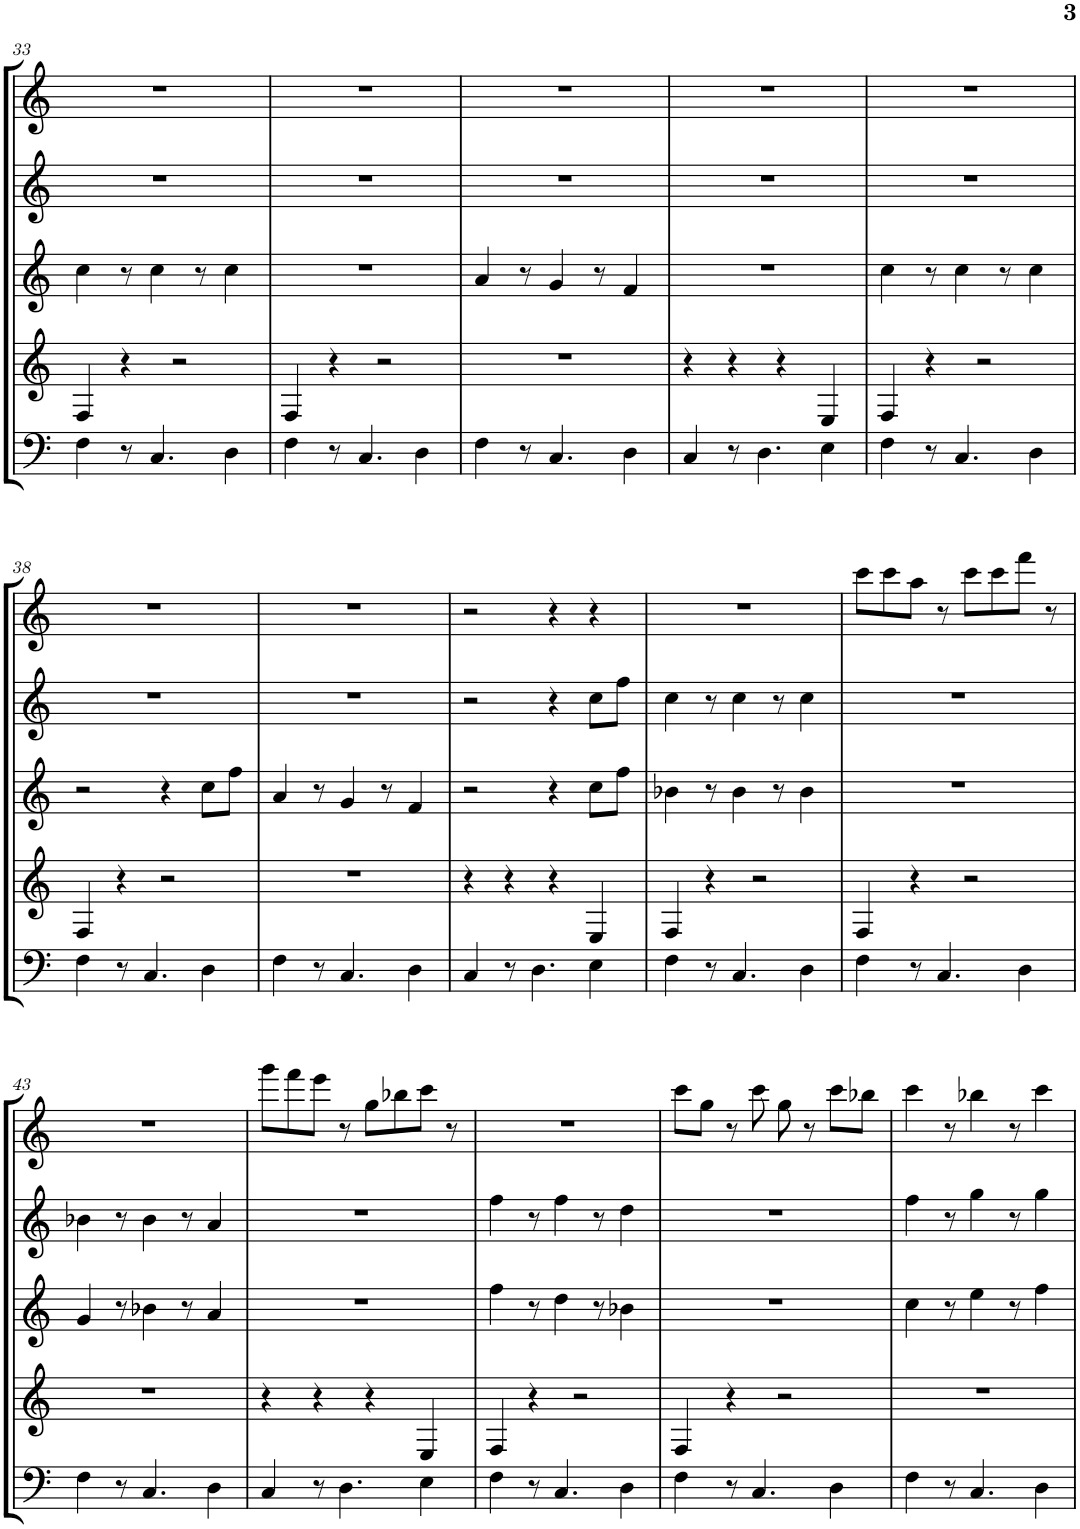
**kern	**kern	**kern	**kern	**kern
*part5	*part4	*part3	*part2	*part1
*staff5	*staff4	*staff3	*staff2	*staff1
*I"Bassoon	*I"Horn in F	*I"Bb Clarinet	*I"Oboe	*I"Flute
*I'Bsn	*I'Hn	*I'Cl	*I'Ob	*I'Fl
!!LO:PB:g=z
*clefF4	*clefG2	*clefG2	*clefG2	*clefG2
*	*ITrd4c7	*ITrd1c2	*	*
*k[]	*k[]	*k[]	*k[]	*k[]
*M2/2	*M2/2	*M2/2	*M2/2	*M2/2
*met(c|)	*met(c|)	*met(c|)	*met(c|)	*met(c|)
=33	=33	=33	=33	=33
4F\	4F/	4cc\	1r	1r
8r	4r	8r	.	.
4.C/	.	4cc\	.	.
.	2r	.	.	.
.	.	8r	.	.
4D\	.	4cc\	.	.
=34	=34	=34	=34	=34
4F\	4F/	1r	1r	1r
8r	4r	.	.	.
4.C/	.	.	.	.
.	2r	.	.	.
4D\	.	.	.	.
=35	=35	=35	=35	=35
4F\	1r	4a/	1r	1r
8r	.	8r	.	.
4.C/	.	4g/	.	.
.	.	8r	.	.
4D\	.	4f/	.	.
=36	=36	=36	=36	=36
4C/	4r	1r	1r	1r
8r	4r	.	.	.
4.D\	.	.	.	.
.	4r	.	.	.
4E\	4E/	.	.	.
=37	=37	=37	=37	=37
4F\	4F/	4cc\	1r	1r
8r	4r	8r	.	.
4.C/	.	4cc\	.	.
.	2r	.	.	.
.	.	8r	.	.
4D\	.	4cc\	.	.
!!LO:LB:g=z
=38	=38	=38	=38	=38
4F\	4F/	2r	1r	1r
8r	4r	.	.	.
4.C/	.	.	.	.
.	2r	4r	.	.
4D\	.	8cc\L	.	.
.	.	8ff\J	.	.
=39	=39	=39	=39	=39
4F\	1r	4a/	1r	1r
8r	.	8r	.	.
4.C/	.	4g/	.	.
.	.	8r	.	.
4D\	.	4f/	.	.
=40	=40	=40	=40	=40
4C/	4r	2r	2r	2r
8r	4r	.	.	.
4.D\	.	.	.	.
.	4r	4r	4r	4r
4E\	4E/	8cc\L	8cc\L	4r
.	.	8ff\J	8ff\J	.
=41	=41	=41	=41	=41
4F\	4F/	4b-X\	4cc\	1r
8r	4r	8r	8r	.
4.C/	.	4b-\	4cc\	.
.	2r	.	.	.
.	.	8r	8r	.
4D\	.	4b-\	4cc\	.
=42	=42	=42	=42	=42
4F\	4F/	1r	1r	8ccc\L
.	.	.	.	8ccc\
8r	4r	.	.	8aa\J
4.C/	.	.	.	8r
.	2r	.	.	8ccc\L
.	.	.	.	8ccc\
4D\	.	.	.	8fff\J
.	.	.	.	8r
!!LO:LB:g=z
=43	=43	=43	=43	=43
4F\	1r	4g/	4b-X\	1r
8r	.	8r	8r	.
4.C/	.	4b-X\	4b-\	.
.	.	8r	8r	.
4D\	.	4a/	4a/	.
=44	=44	=44	=44	=44
4C/	4r	1r	1r	8ggg\L
.	.	.	.	8fff\
8r	4r	.	.	8eee\J
4.D\	.	.	.	8r
.	4r	.	.	8gg\L
.	.	.	.	8bb-X\
4E\	4E/	.	.	8ccc\J
.	.	.	.	8r
=45	=45	=45	=45	=45
4F\	4F/	4ff\	4ff\	1r
8r	4r	8r	8r	.
4.C/	.	4dd\	4ff\	.
.	2r	.	.	.
.	.	8r	8r	.
4D\	.	4b-X\	4dd\	.
=46	=46	=46	=46	=46
4F\	4F/	1r	1r	8ccc\L
.	.	.	.	8gg\J
8r	4r	.	.	8r
4.C/	.	.	.	8ccc\
.	2r	.	.	8gg\
.	.	.	.	8r
4D\	.	.	.	8ccc\L
.	.	.	.	8bb-X\J
=47	=47	=47	=47	=47
4F\	1r	4cc\	4ff\	4ccc\
8r	.	8r	8r	8r
4.C/	.	4ee\	4gg\	4bb-X\
.	.	8r	8r	8r
4D\	.	4ff\	4gg\	4ccc\
=	=	=	=	=
*-	*-	*-	*-	*-
